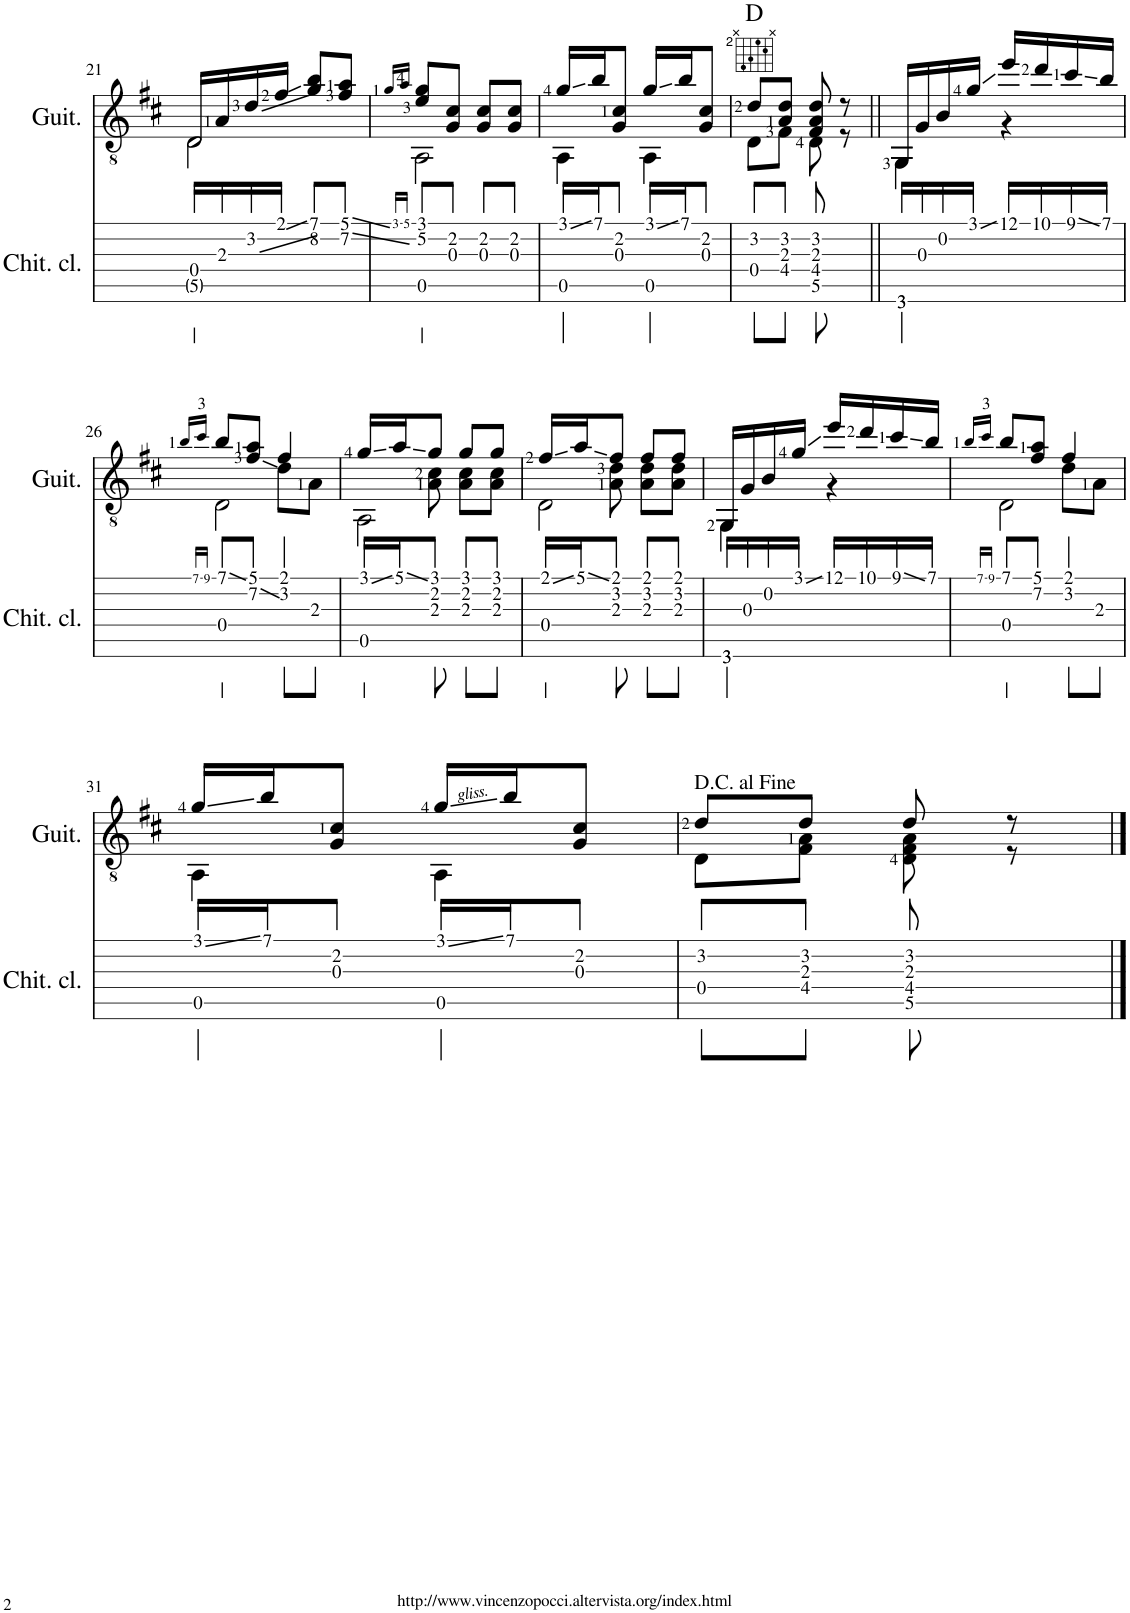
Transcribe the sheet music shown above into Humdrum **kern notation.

**kern	**kern	**harte
*part2	*part1	*part1
*staff2	*staff1	*
*I"Chitarra classica	*I"Guitar	*
*I'Chit. cl.	*I'Guit.	*
!!LO:PB:g=z
*	*clefGv2	*
*k[f#c#]	*k[f#c#]	*
*M2/4	*M2/4	*
=21	=21	=21
!LO:N:head=open	!LO:N:head=open	!
*^	*^	*
16D/LL	2D\	16D/LL	2D\	.
16A/	.	16A/	.	.
16d/	.	16d/	.	.
16f#/JJ	.	16f#/JJ	.	.
8g/ 8b/L	.	8g/ 8b/L	.	.
8f#/ 8a/J	.	8f#/ 8a/J	.	.
=22	=22	=22	=22	=22
16qg/LL	.	16qg/LL	.	.
16qa/JJ	.	16qa/JJ	.	.
8e/ 8g/L	2AA\	8e/ 8g/L	2AA\	.
8G/ 8c#/J	.	8G/ 8c#/J	.	.
8G/ 8c#/L	.	8G/ 8c#/L	.	.
8G/ 8c#/J	.	8G/ 8c#/J	.	.
=23	=23	=23	=23	=23
16g/LL	4AA\	16g/LL	4AA\	.
16b/J	.	16b/J	.	.
8G/ 8c#/J	.	8G/ 8c#/J	.	.
16g/LL	4AA\	16g/LL	4AA\	.
16b/J	.	16b/J	.	.
8G/ 8c#/J	.	8G/ 8c#/J	.	.
=24	=24	=24	=24	=24
8d/L	8D\L	8d/L	8D\L	D:maj
8A/ 8d/J	8F#\J	8A/ 8d/J	8F#\J	.
8F#/ 8A/ 8d/	8D\	8F#/ 8A/ 8d/	8D\	.
8r	8r	8r	8r	.
=25||	=25||	=25||	=25||	=25||
16GG/LL	4GG\	16GG/LL	4GG\	.
16G/	.	16G/	.	.
16B/	.	16B/	.	.
16g/JJ	.	16g/JJ	.	.
16ee/LL	4r	16ee/LL	4r	.
16dd/	.	16dd/	.	.
16cc#/	.	16cc#/	.	.
16b/JJ	.	16b/JJ	.	.
*v	*v	*	*	*
*	*v	*v	*
!!LO:LB:g=z
=26	=26	=26
16qb/LL	16qb/LL	.
16qcc#/JJ	16qcc#/JJ	.
*^	*^	*
*	*^	*	*^	*
8b/L	4ryy	2D\	8b/L	4ryy	2D\	.
8f#/ 8a/J	.	.	8f#/ 8a/J	.	.	.
4f#/	8d\L	.	4f#/	8d\L	.	.
.	8A\J	.	.	8A\J	.	.
=27	=27	=27	=27	=27	=27	=27
16g/LL	8ryy	2AA\	16g/LL	8ryy	2AA\	.
16a/J	.	.	16a/J	.	.	.
8g/J	8A\ 8c#\	.	8g/J	8A\ 8c#\	.	.
8g/L	8A\ 8c#\L	.	8g/L	8A\ 8c#\L	.	.
8g/J	8A\ 8c#\J	.	8g/J	8A\ 8c#\J	.	.
=28	=28	=28	=28	=28	=28	=28
16f#/LL	8ryy	2D\	16f#/LL	8ryy	2D\	.
16a/J	.	.	16a/J	.	.	.
8f#/J	8A\ 8d\	.	8f#/J	8A\ 8d\	.	.
8f#/L	8A\ 8d\L	.	8f#/L	8A\ 8d\L	.	.
8f#/J	8A\ 8d\J	.	8f#/J	8A\ 8d\J	.	.
*	*v	*v	*	*	*	*
*	*	*	*v	*v	*
=29	=29	=29	=29	=29
16GG/LL	4GG\	16GG/LL	4GG\	.
16G/	.	16G/	.	.
16B/	.	16B/	.	.
16g/JJ	.	16g/JJ	.	.
16ee/LL	4r	16ee/LL	4r	.
16dd/	.	16dd/	.	.
16cc#/	.	16cc#/	.	.
16b/JJ	.	16b/JJ	.	.
*v	*v	*	*	*
*	*v	*v	*
=30	=30	=30
16qb/LL	16qb/LL	.
16qcc#/JJ	16qcc#/JJ	.
*^	*^	*
*	*^	*	*^	*
8b/L	4ryy	2D\	8b/L	4ryy	2D\	.
8f#/ 8a/J	.	.	8f#/ 8a/J	.	.	.
4f#/	8d\L	.	4f#/	8d\L	.	.
.	8A\J	.	.	8A\J	.	.
*	*v	*v	*	*	*	*
*	*	*	*v	*v	*
!!LO:LB:g=z
=31	=31	=31	=31	=31
16g/LL	4AA\	16g/LL	4AA\	.
16b/J	.	16b/J	.	.
8G/ 8c#/J	.	8G/ 8c#/J	.	.
16g/LL	4AA\	16g/LL	4AA\	.
16b/J	.	16b/J	.	.
8G/ 8c#/J	.	8G/ 8c#/J	.	.
=32	=32	=32	=32	=32
8d/L	8D\L	8d/L	8D\L	.
8d/J	8F#\ 8A\J	8d/J	8F#\ 8A\J	.
8d/	8D\ 8F#\ 8A\	8d/	8D\ 8F#\ 8A\	.
8r	8r	8r	8r	.
*v	*v	*	*	*
*	*v	*v	*
==	==	==
*-	*-	*-
